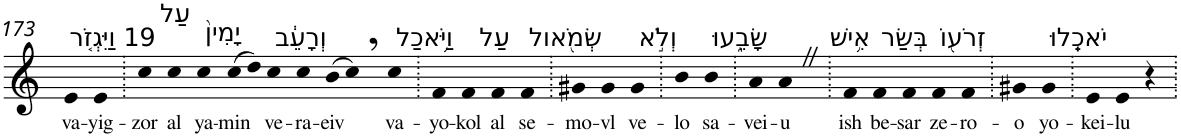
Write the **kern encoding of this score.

**kern	**text
*part1	*part1
*staff1	*staff1
*I"Piano	*
*I'Pno	*
!!LO:PB:g=z
*clefG2	*
*k[]	*
=173	=173
!LO:TX:a:t=19 וַיִּגְזֹ֤ר	!
!	!LO:LY:b
4e	va-
!	!LO:LY:b
4e	-yig-
=174.	=174.
!	!LO:LY:b
4cc	-zor
!LO:TX:a:t=עַל	!
!	!LO:LY:b
4cc	al
!LO:TX:a:t=יָמִין֙	!
!	!LO:LY:b
4cc	ya-
!	!LO:LY:b
(8cc	-min
8dd)	.
!LO:TX:a:t=וְרָעֵ֔ב	!
!	!LO:LY:b
4cc	ve-
!	!LO:LY:b
4cc	-ra-
!	!LO:LY:b
(8b	-eiv
8cc,)	.
!LO:TX:a:t=וַיֹּ֥אכַל	!
!	!LO:LY:b
4cc	va-
=175.	=175.
!	!LO:LY:b
*^	*
4f	4.ryy	-yo-
!	!	!LO:LY:b
4f	.	-kol
!	!LO:TX:a:t=עַל	!
.	2ryy	.
!	!	!LO:LY:b
4f	.	al
!LO:TX:a:t=שְׂמֹ֖אול	!	!
!	!	!LO:LY:b
4f	.	se-
.	8ryy	.
=176.	=176.	=176.
!	!	!LO:LY:b
*v	*v	*
4g#X	-mo-
!	!LO:LY:b
4g#	-vl
!LO:TX:a:t=וְלֹ֣א	!
!	!LO:LY:b
4g#	ve-
=177.	=177.
!	!LO:LY:b
4b	-lo
!LO:TX:a:t=שָׂבֵ֑עוּ	!
!	!LO:LY:b
4b	sa-
=178.	=178.
!	!LO:LY:b
4a	-vei-
!	!LO:LY:b
4aZ	-u
=179.	=179.
!LO:TX:a:t=אִ֥ישׁ	!
!	!LO:LY:b
4f	ish
!LO:TX:a:t=בְּשַׂר	!
!	!LO:LY:b
4f	be-
!	!LO:LY:b
4f	-sar
!LO:TX:a:t=זְרֹע֖וֹ	!
!	!LO:LY:b
4f	ze-
!	!LO:LY:b
4f	-ro-
=180.	=180.
!	!LO:LY:b
4g#X	-o
!LO:TX:a:t=יֹאכֵֽלוּ	!
!	!LO:LY:b
4g#	yo-
=181.	=181.
!	!LO:LY:b
4e	-kei-
!	!LO:LY:b
4e	-lu
4r	.
=.	=.
*-	*-
